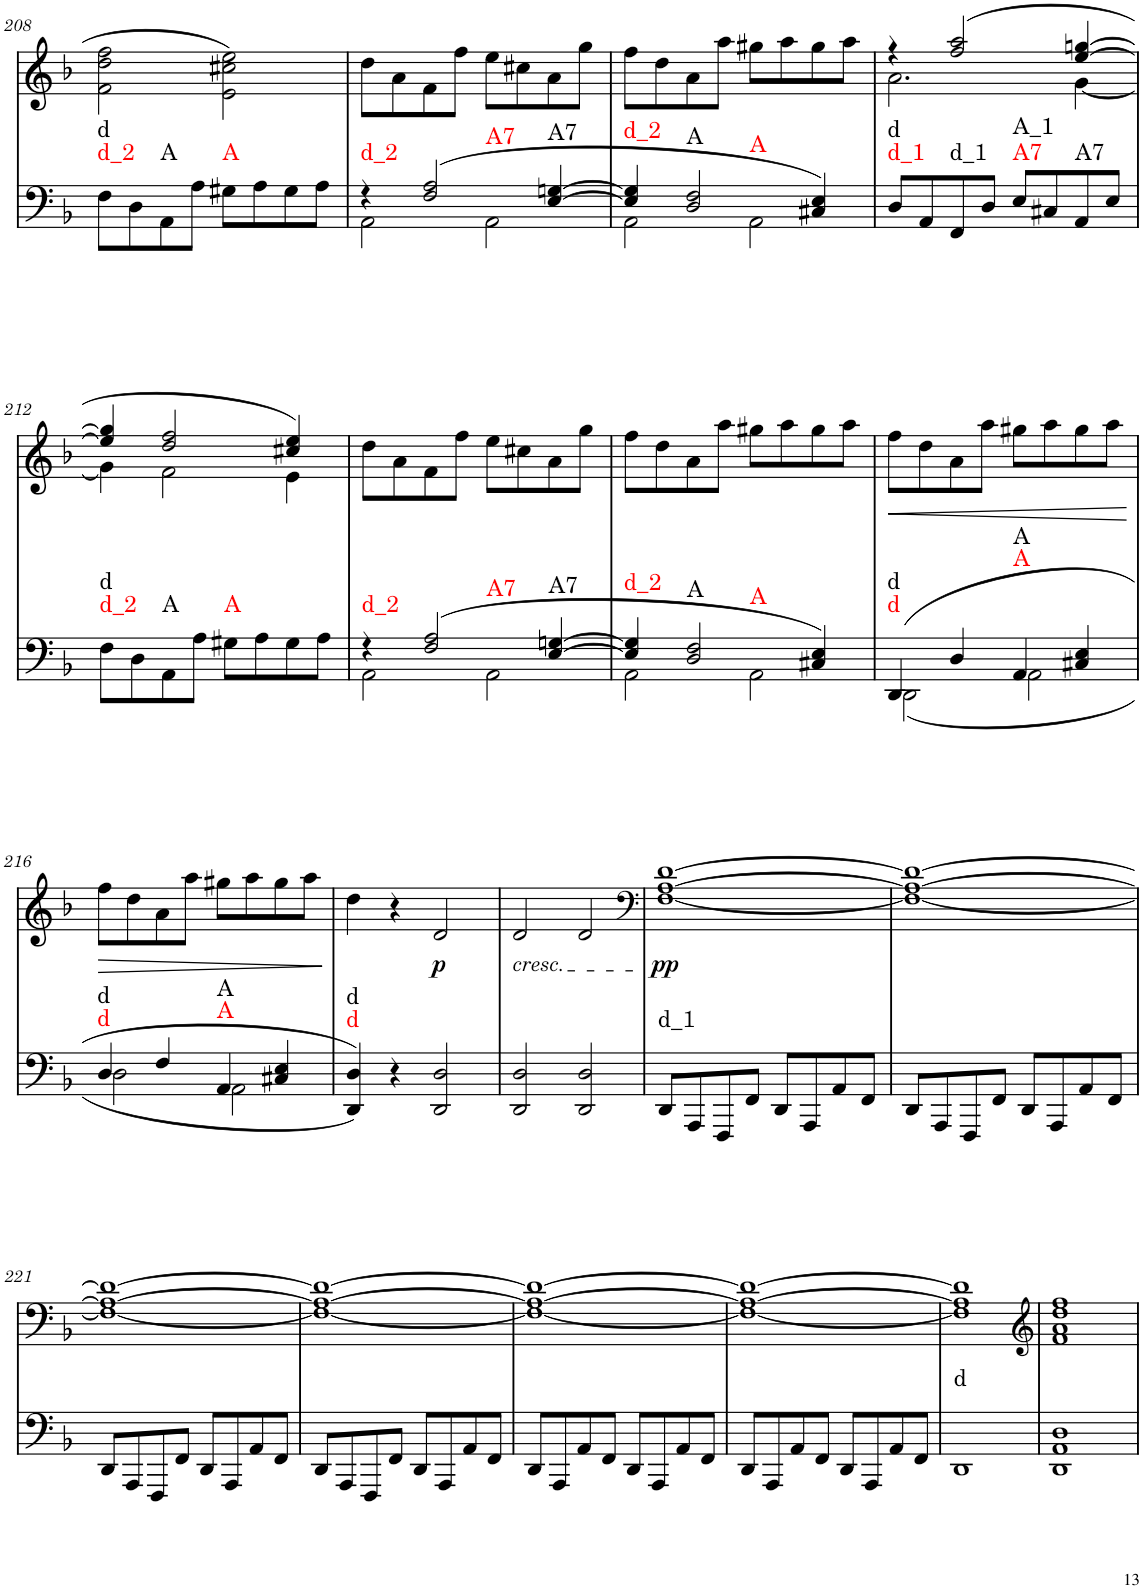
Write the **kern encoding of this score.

**kern	**harte	**kern	**text	**dynam
*part2	*part2	*part1	*part1	*part1
*staff2	*	*staff1	*staff1	*staff1
*I"piano	*	*I"piano	*	*
*I'Pno	*	*I'Pno	*	*
!!LO:PB:g=z
*clefF4	*	*clefG2	*	*
*k[b-]	*	*k[b-]	*	*
*d:	*	*d:	*	*
*M4/4	*	*M4/4	*	*
=208	=208	=208	=208	=208
!	!LO:H:n=1:kt=d_2	!	!	!
!	!LO:H:n=2:kt=d	!	!	!
8F\L	N N	2f\ 2dd\ 2ff\	.	.
8D\	.	.	.	.
!	!LO:H:kt=A	!	!	!
8AA\	N	.	.	.
8A\J	.	.	.	.
!	!LO:H:kt=A	!	!	!
8G#X\L	N	2e\ 2cc#X\ 2ee\	.	.
8A\	.	.	.	.
8G#\	.	.	.	.
8A\J	.	.	.	.
=209	=209	=209	=209	=209
*^	*	*	*	*
!	!	!LO:H:kt=d_2	!	!	!
4r	2AA\	N	8dd\L	.	.
.	.	.	8a\	.	.
!	!	!LO:H:kt=A7	!	!	!
(2F/ 2A/	.	N	8f\	.	.
.	.	.	8ff\J	.	.
.	2AA\	.	8ee\L	.	.
.	.	.	8cc#X\	.	.
!	!	!LO:H:kt=A7	!	!	!
[4E/ [4Gn/	.	N	8a\	.	.
.	.	.	8gg\J	.	.
=210	=210	=210	=210	=210	=210
!	!	!LO:H:kt=d_2	!	!	!
4E/] 4G/]	2AA\	N	8ff\L	.	.
.	.	.	8dd\	.	.
!	!	!LO:H:n=1:kt=A	!	!	!
!	!	!LO:H:n=2:kt=A	!	!	!
2D/ 2F/	.	N N	8a\	.	.
.	.	.	8aa\J	.	.
.	2AA\	.	8gg#X\L	.	.
.	.	.	8aa\	.	.
4C#X/ 4E/)	.	.	8gg#\	.	.
.	.	.	8aa\J	.	.
*v	*v	*	*	*	*
=211	=211	=211	=211	=211
*	*	*^	*	*
!	!LO:H:n=1:kt=d_1	!	!	!	!
!	!LO:H:n=2:kt=d	!	!	!	!
8D/L	N N	4r	2.a\	.	.
8AA/	.	.	.	.	.
!	!LO:H:kt=d_1	!	!	!	!
8FF/	N	(2ff/ 2aa/	.	.	.
8D/J	.	.	.	.	.
!	!LO:H:n=1:kt=A7	!	!	!	!
!	!LO:H:n=2:kt=A_1	!	!	!	!
8E/L	N N	.	.	.	.
8C#X/	.	.	.	.	.
!	!LO:H:kt=A7	!	!	!	!
8AA/	N	[4ee/ [4ggn/	[4g\	.	.
8E/J	.	.	.	.	.
!!LO:LB:g=z	!!
=212	=212	=212	=212	=212	=212
!	!LO:H:n=1:kt=d_2	!	!	!	!
!	!LO:H:n=2:kt=d	!	!	!	!
8F\L	N N	4ee/] 4gg/]	4g\]	.	.
8D\	.	.	.	.	.
!	!LO:H:kt=A	!	!	!	!
8AA\	N	2dd/ 2ff/	2f\	.	.
8A\J	.	.	.	.	.
!	!LO:H:kt=A	!	!	!	!
8G#X\L	N	.	.	.	.
8A\	.	.	.	.	.
8G#\	.	4cc#X/ 4ee/)	4e\	.	.
8A\J	.	.	.	.	.
*	*	*v	*v	*	*
=213	=213	=213	=213	=213
*^	*	*	*	*
!	!	!LO:H:kt=d_2	!	!	!
4r	2AA\	N	8dd\L	.	.
.	.	.	8a\	.	.
!	!	!LO:H:kt=A7	!	!	!
(2F/ 2A/	.	N	8f\	.	.
.	.	.	8ff\J	.	.
.	2AA\	.	8ee\L	.	.
.	.	.	8cc#X\	.	.
!	!	!LO:H:kt=A7	!	!	!
[4E/ [4Gn/	.	N	8a\	.	.
.	.	.	8gg\J	.	.
=214	=214	=214	=214	=214	=214
!	!	!LO:H:kt=d_2	!	!	!
4E/] 4G/]	2AA\	N	8ff\L	.	.
.	.	.	8dd\	.	.
!	!	!LO:H:n=1:kt=A	!	!	!
!	!	!LO:H:n=2:kt=A	!	!	!
2D/ 2F/	.	N N	8a\	.	.
.	.	.	8aa\J	.	.
.	2AA\	.	8gg#X\L	.	.
.	.	.	8aa\	.	.
4C#X/ 4E/)	.	.	8gg#\	.	.
.	.	.	8aa\J	.	.
=215	=215	=215	=215	=215	=215
!	!	!LO:H:n=1:kt=d	!	!LO:LY:b	!LO:HP:b
!	!	!LO:H:n=2:kt=d	!	!	!
(4DD/	(2DD\	N N	8ff\L	<	<
.	.	.	8dd\	.	.
4D/	.	.	8a\	.	.
.	.	.	8aa\J	.	.
!	!	!LO:H:n=1:kt=A	!	!	!
!	!	!LO:H:n=2:kt=A	!	!	!
4AA/	2AA\	N N	8gg#X\L	.	.
.	.	.	8aa\	.	.
4C#X/ 4E/	.	.	8gg#\	.	.
.	.	.	8aa\J	.	.
*v	*v	*	*	*	*
.	.	.	.	[
!!LO:LB:g=z
=216	=216	=216	=216	=216
*^	*	*	*	*
!	!	!LO:H:n=1:kt=d	!	!LO:LY:b	!LO:HP:b
!	!	!LO:H:n=2:kt=d	!	!	!
4D/	2D\	N N	8ff\L	>	>
.	.	.	8dd\	.	.
4F/	.	.	8a\	.	.
.	.	.	8aa\J	.	.
!	!	!LO:H:n=1:kt=A	!	!	!
!	!	!LO:H:n=2:kt=A	!	!	!
4AA/	2AA\	N N	8gg#X\L	.	.
.	.	.	8aa\	.	.
4C#X/ 4E/	.	.	8gg#\	.	.
.	.	.	8aa\J	.	.
*v	*v	*	*	*	*
.	.	.	.	]
=217	=217	=217	=217	=217
!	!LO:H:n=1:kt=d	!	!LO:LY:b	!
!	!LO:H:n=2:kt=d	!	!	!
4DD/ 4D/))	N N	4dd\	p	.
4r	.	4r	.	.
!	!	!	!LO:LY:b	!LO:DY:b
2DD/ 2D/	.	2d/	<	p
=218	=218	=218	=218	=218
!	!	!LO:TX:b:i:t=cresc.	!	!
2DD/ 2D/	.	2d/	.	.
2DD/ 2D/	.	2d/	.	.
=219	=219	=219	=219	=219
*	*	*clefF4	*	*
!	!LO:H:kt=d_1	!	!LO:LY:b	!LO:DY:b
8DD/L	N	[1F [1A [1d	pp	pp
8AAA/	.	.	.	.
8FFF/	.	.	.	.
8FF/J	.	.	.	.
8DD/L	.	.	.	.
8AAA/	.	.	.	.
8AA/	.	.	.	.
8FF/J	.	.	.	.
=220	=220	=220	=220	=220
8DD/L	.	1F_ 1A_ 1d_	.	.
8AAA/	.	.	.	.
8FFF/	.	.	.	.
8FF/J	.	.	.	.
8DD/L	.	.	.	.
8AAA/	.	.	.	.
8AA/	.	.	.	.
8FF/J	.	.	.	.
!!LO:LB:g=z
=221	=221	=221	=221	=221
8DD/L	.	1F_ 1A_ 1d_	.	.
8AAA/	.	.	.	.
8FFF/	.	.	.	.
8FF/J	.	.	.	.
8DD/L	.	.	.	.
8AAA/	.	.	.	.
8AA/	.	.	.	.
8FF/J	.	.	.	.
=222	=222	=222	=222	=222
8DD/L	.	1F_ 1A_ 1d_	.	.
8AAA/	.	.	.	.
8FFF/	.	.	.	.
8FF/J	.	.	.	.
8DD/L	.	.	.	.
8AAA/	.	.	.	.
8AA/	.	.	.	.
8FF/J	.	.	.	.
=223	=223	=223	=223	=223
8DD/L	.	1F_ 1A_ 1d_	.	.
8AAA/	.	.	.	.
8AA/	.	.	.	.
8FF/J	.	.	.	.
8DD/L	.	.	.	.
8AAA/	.	.	.	.
8AA/	.	.	.	.
8FF/J	.	.	.	.
=224	=224	=224	=224	=224
8DD/L	.	1F_ 1A_ 1d_	.	.
8AAA/	.	.	.	.
8AA/	.	.	.	.
8FF/J	.	.	.	.
8DD/L	.	.	.	.
8AAA/	.	.	.	.
8AA/	.	.	.	.
8FF/J	.	.	.	.
=225	=225	=225	=225	=225
!	!LO:H:kt=d	!	!	!
1DD	N	1F] 1A] 1d]	.	.
=226	=226	=226	=226	=226
*	*	*clefG2	*	*
1DD 1AA 1D	.	1f 1a 1dd 1ff	.	.
=	=	=	=	=
*-	*-	*-	*-	*-
